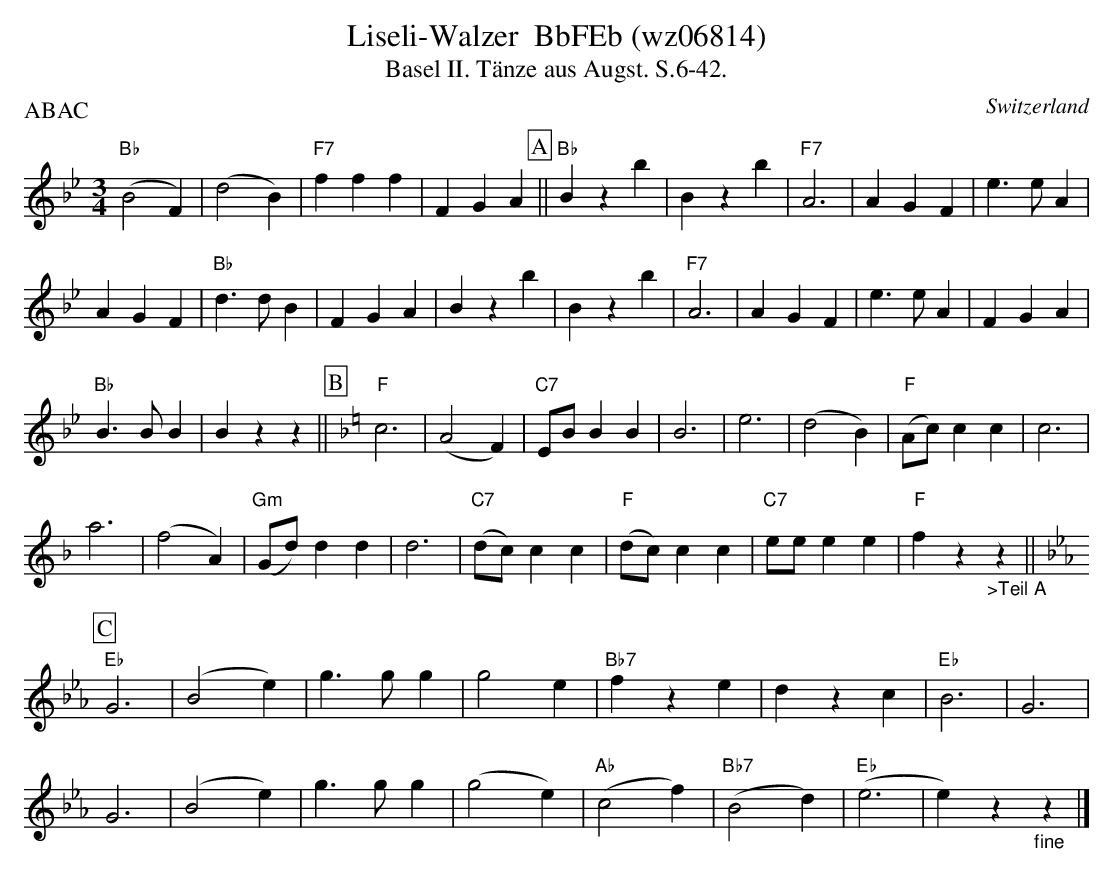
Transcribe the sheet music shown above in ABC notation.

X:1
T:Liseli-Walzer  BbFEb (wz06814)
T: Basel II. Tänze aus Augst. S.6-42.
P:ABAC
M:3/4
L:1/4
O:Switzerland
K:Bb major
("Bb"B2F) | (d2B) | "F7"fff | FGA [P:A] || "Bb"Bzb | Bzb | "F7"A3 | AGF | e>eA |
AGF | "Bb"d>dB  | FGA | Bzb | Bzb |  "F7"A3 | AGF | e>eA | FGA |
"Bb"B>BB | Bzz || [P:B] [K:F] "F"c3 | (A2F) | "C7"E/B/BB | B3 | e3 | (d2B) | ("F"A/c/)cc | c3 |
a3 | (f2A) | ("Gm"G/d/)dd | d3 | ("C7"d/c/)cc | ("F"d/c/)cc | "C7"e/e/ee | "F"fz"_>Teil A"z || [P:C] [K:Eb]
"Eb"G3 | (B2e) | g>gg | g2e | "Bb7"fze | dzc | "Eb"B3 | G3 |
G3 | (B2e) | g>gg | (g2e) | ("Ab"c2f) | ("Bb7"B2d) | ("Eb"e3 | e)z"_fine"z |]
